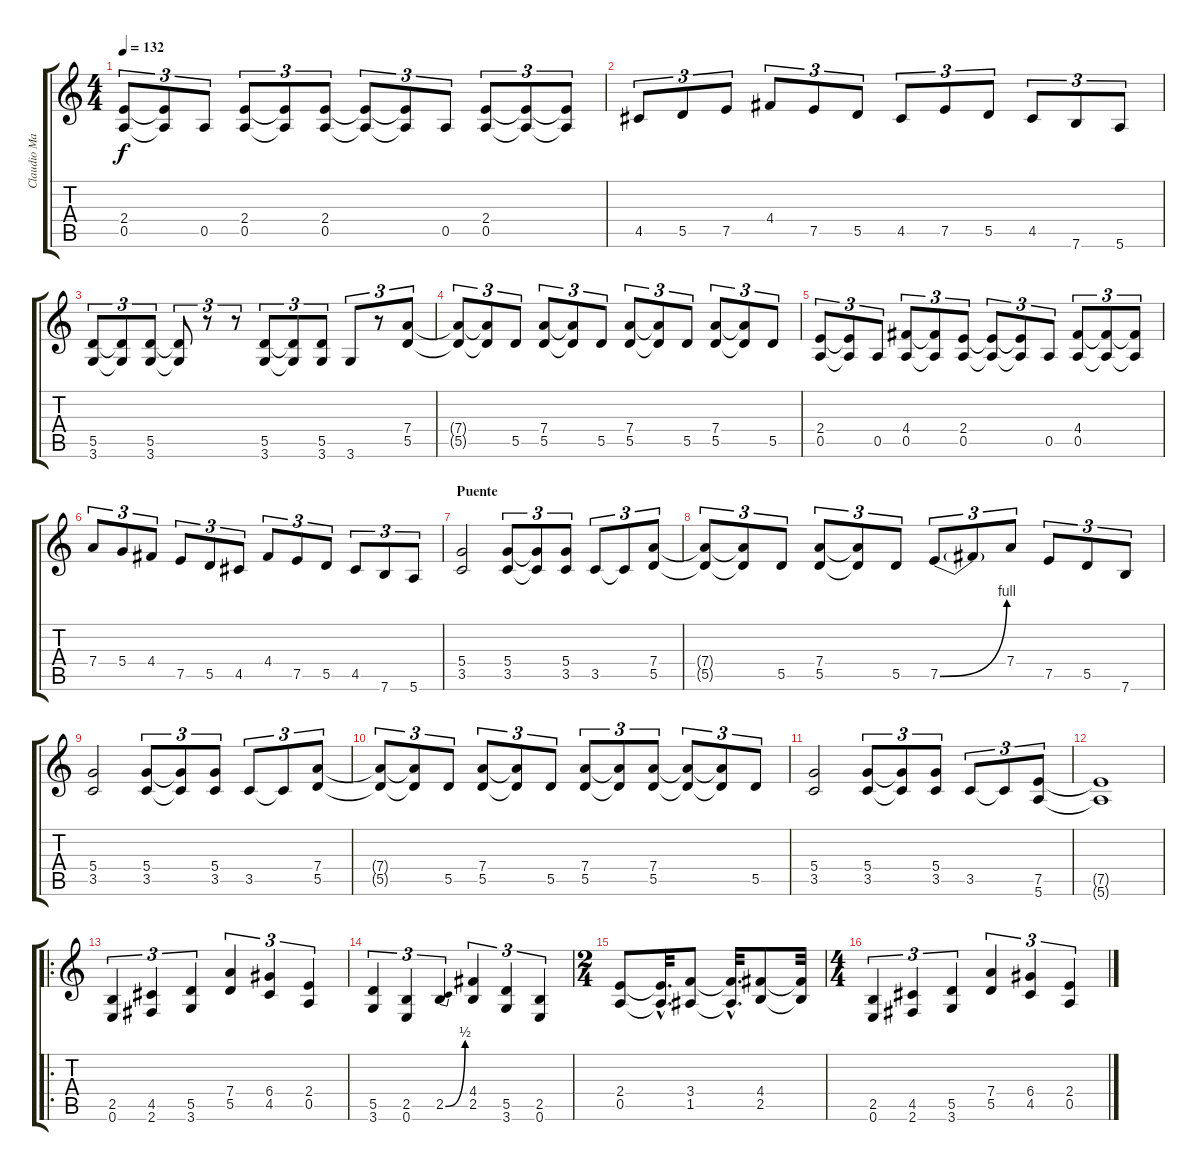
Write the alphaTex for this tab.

\track ("Claudio Marciello (Gtr1)" "Claudio Ma") {instrument distortionguitar}
\staff {score tabs}
\tuning (E4 B3 G3 D3 A2 E2) {hide}
\ts (4 4)
\tempo 132
\clef g2
\ks c
(2.4 0.5).8{tu (3 2) dy f} (2.4{t} 0.5{t}).8{tu (3 2)} 0.5.8{tu (3 2)} (2.4 0.5).8{tu (3 2)} (2.4{t} 0.5{t}).8{tu (3 2)} (2.4 0.5).8{tu (3 2)} (2.4{t} 0.5{t}).8{tu (3 2)} (2.4{t} 0.5{t}).8{tu (3 2)} 0.5.8{tu (3 2)} (2.4 0.5).8{tu (3 2)} (2.4{t} 0.5{t}).8{tu (3 2)} (2.4{t} 0.5{t}).8{tu (3 2)} |
4.5.8{tu (3 2)} 5.5.8{tu (3 2)} 7.5.8{tu (3 2)} 4.4.8{tu (3 2)} 7.5.8{tu (3 2)} 5.5.8{tu (3 2)} 4.5.8{tu (3 2)} 7.5.8{tu (3 2)} 5.5.8{tu (3 2)} 4.5.8{tu (3 2)} 7.6.8{tu (3 2)} 5.6.8{tu (3 2)} |
(5.5 3.6).8{tu (3 2)} (5.5{t} 3.6{t}).8{tu (3 2)} (5.5 3.6).8{tu (3 2)} (5.5{t} 3.6{t}).8{tu (3 2)} r.8{tu (3 2)} r.8{tu (3 2)} (5.5 3.6).8{tu (3 2)} (5.5{t} 3.6{t}).8{tu (3 2)} (5.5 3.6).8{tu (3 2)} 3.6.8{tu (3 2)} r.8{tu (3 2)} (7.4 5.5).8{tu (3 2)} |
(7.4{t} 5.5{t}).8{tu (3 2)} (7.4{t} 5.5{t}).8{tu (3 2)} 5.5.8{tu (3 2)} (7.4 5.5).8{tu (3 2)} (7.4{t} 5.5{t}).8{tu (3 2)} 5.5.8{tu (3 2)} (7.4 5.5).8{tu (3 2)} (7.4{t} 5.5{t}).8{tu (3 2)} 5.5.8{tu (3 2)} (7.4 5.5).8{tu (3 2)} (7.4{t} 5.5{t}).8{tu (3 2)} 5.5.8{tu (3 2)} |
(2.4 0.5).8{tu (3 2)} (2.4{t} 0.5{t}).8{tu (3 2)} 0.5.8{tu (3 2)} (4.4 0.5).8{tu (3 2)} (4.4{t} 0.5{t}).8{tu (3 2)} (2.4 0.5).8{tu (3 2)} (2.4{t} 0.5{t}).8{tu (3 2)} (2.4{t} 0.5{t}).8{tu (3 2)} 0.5.8{tu (3 2)} (4.4 0.5).8{tu (3 2)} (4.4{t} 0.5{t}).8{tu (3 2)} (4.4{t} 0.5{t}).8{tu (3 2)} |
7.4.8{tu (3 2)} 5.4.8{tu (3 2)} 4.4.8{tu (3 2)} 7.5.8{tu (3 2)} 5.5.8{tu (3 2)} 4.5.8{tu (3 2)} 4.4.8{tu (3 2)} 7.5.8{tu (3 2)} 5.5.8{tu (3 2)} 4.5.8{tu (3 2)} 7.6.8{tu (3 2)} 5.6.8{tu (3 2)} |
\section ("" "Puente")
(5.4 3.5).2 (5.4 3.5).8{tu (3 2)} (5.4{t} 3.5{t}).8{tu (3 2)} (5.4 3.5).8{tu (3 2)} 3.5.8{tu (3 2)} 3.5{t}.8{tu (3 2)} (7.4 5.5).8{tu (3 2)} |
(7.4{t} 5.5{t}).8{tu (3 2)} (7.4{t} 5.5{t}).8{tu (3 2)} 5.5.8{tu (3 2)} (7.4 5.5).8{tu (3 2)} (7.4{t} 5.5{t}).8{tu (3 2)} 5.5.8{tu (3 2)} 7.5{be (bend 0 0 60 4)}.8{tu (3 2)} 7.5{t}.8{tu (3 2)} 7.4.8{tu (3 2)} 7.5.8{tu (3 2)} 5.5.8{tu (3 2)} 7.6.8{tu (3 2)} |
(5.4 3.5).2 (5.4 3.5).8{tu (3 2)} (5.4{t} 3.5{t}).8{tu (3 2)} (5.4 3.5).8{tu (3 2)} 3.5.8{tu (3 2)} 3.5{t}.8{tu (3 2)} (7.4 5.5).8{tu (3 2)} |
(7.4{t} 5.5{t}).8{tu (3 2)} (7.4{t} 5.5{t}).8{tu (3 2)} 5.5.8{tu (3 2)} (7.4 5.5).8{tu (3 2)} (7.4{t} 5.5{t}).8{tu (3 2)} 5.5.8{tu (3 2)} (7.4 5.5).8{tu (3 2)} (7.4{t} 5.5{t}).8{tu (3 2)} (7.4 5.5).8{tu (3 2)} (7.4{t} 5.5{t}).8{tu (3 2)} (7.4{t} 5.5{t}).8{tu (3 2)} 5.5.8{tu (3 2)} |
(5.4 3.5).2 (5.4 3.5).8{tu (3 2)} (5.4{t} 3.5{t}).8{tu (3 2)} (5.4 3.5).8{tu (3 2)} 3.5.8{tu (3 2)} 3.5{t}.8{tu (3 2)} (7.5 5.6).8{tu (3 2)} |
(7.5{t} 5.6{t}).1 |
\ro
(2.5 0.6).4{tu (3 2)} (4.5 2.6).4{tu (3 2)} (5.5 3.6).4{tu (3 2)} (7.4 5.5).4{tu (3 2)} (6.4 4.5).4{tu (3 2)} (2.4 0.5).4{tu (3 2)} |
(5.5 3.6).4{tu (3 2)} (2.5 0.6).4{tu (3 2)} 2.5{be (bend 0 0 60 2)}.4{tu (3 2)} (4.4 2.5).4{tu (3 2)} (5.5 3.6).4{tu (3 2)} (2.5 0.6).4{tu (3 2)} |
\ts (2 4)
(2.4 0.5).8 (2.4{hac t} 0.5{hac t}).32{d} (3.4 1.5).8 (3.4{hac t} 1.5{hac t}).32{d} (4.4 2.5).8 (4.4{t} 2.5{t}).32 |
\ts (4 4)
(2.5 0.6).4{tu (3 2)} (4.5 2.6).4{tu (3 2)} (5.5 3.6).4{tu (3 2)} (7.4 5.5).4{tu (3 2)} (6.4 4.5).4{tu (3 2)} (2.4 0.5).4{tu (3 2)}
